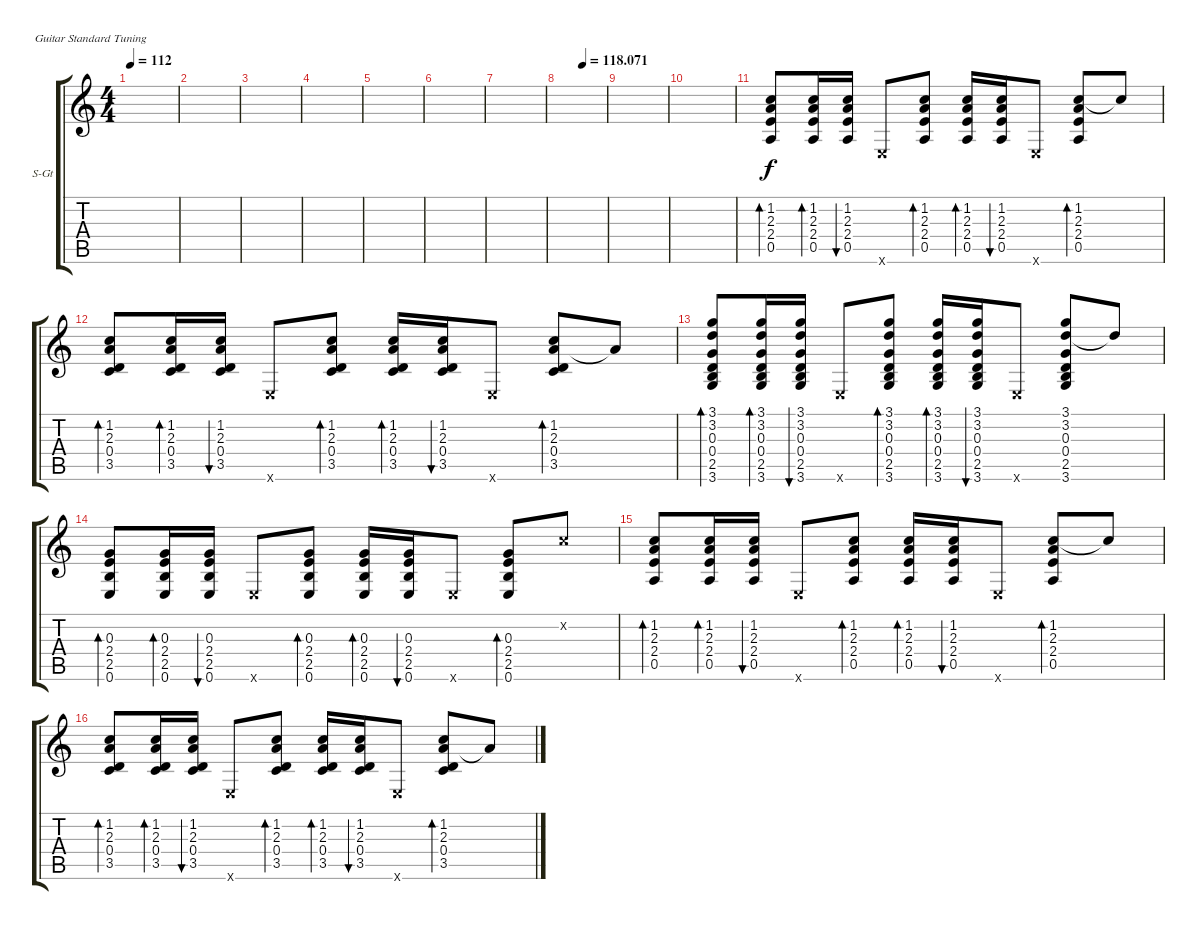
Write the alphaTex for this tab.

\defaultSystemsLayout 4
\bracketExtendMode groupsimilarinstruments
\firstSystemTrackNameOrientation horizontal
\otherSystemsTrackNameOrientation horizontal
\track ("Steel Guitar" "S-Gt") {instrument acousticguitarsteel}
\staff {score tabs}
\tuning (E4 B3 G3 D3 A2 E2)
\ts (4 4)
\tempo 112
\clef g2
\scale
0.333333
\ks c
|
\scale
0.333333 |
\scale
0.333333 |
\scale
0.333333 |
\scale
0.333333 |
\scale
0.333333 |
\scale
0.333333 |
\tempo (118.071 0.5)
\scale
0.333333 |
\scale
0.333333 |
\scale
0.333333 |
\scale
0.333333 (0.5 2.4 2.3 1.2).8{bd 30} (0.5 2.4 2.3 1.2).16{bd 30} (0.5 2.4 2.3 1.2).16{bu 30} 0.6{x}.8 (0.5 2.4 2.3 1.2).8{bd 30} (0.5 2.4 2.3 1.2).16{bd 30} (0.5 2.4 2.3 1.2).16{bu 30} 0.6{x}.8 (0.5 2.4 2.3 1.2).8{bd 30} 1.2{t}.8 |
\scale
0.333333 (3.5 0.4 2.3 1.2).8{bd 30} (3.5 0.4 2.3 1.2).16{bd 30} (3.5 0.4 2.3 1.2).16{bu 30} 0.6{x}.8 (3.5 0.4 2.3 1.2).8{bd 30} (3.5 0.4 2.3 1.2).16{bd 30} (3.5 0.4 2.3 1.2).16{bu 30} 0.6{x}.8 (3.5 0.4 2.3 1.2).8{bd 30} 2.3{t}.8 |
(2.5 3.2 3.1 3.6 0.4 0.3).8{bd 30} (2.5 3.1 3.2 3.6 0.4 0.3).16{bd 30} (2.5 0.4 0.3 3.2 3.1 3.6).16{bu 30} 0.6{x}.8 (2.5 0.4 0.3 3.2 3.1 3.6).8{bd 30} (2.5 0.4 0.3 3.2 3.1 3.6).16{bd 30} (2.5 0.4 0.3 3.2 3.1 3.6).16{bu 30} 0.6{x}.8 (0.4 0.3 3.2 3.1 2.5 3.6).8 3.2{t}.8 |
(2.5 2.4 0.6 0.3).8{bd 30} (2.5 2.4 0.6 0.3).16{bd 30} (2.5 2.4 0.3 0.6).16{bu 30} 0.6{x}.8 (2.5 2.4 0.6 0.3).8{bd 30} (2.5 2.4 0.6 0.3).16{bd 30} (2.5 2.4 0.6 0.3).16{bu 30} 0.6{x}.8 (2.5 2.4 0.6 0.3).8{bd 30} 1.2{x}.8 |
(0.5 2.4 2.3 1.2).8{bd 30} (0.5 2.4 2.3 1.2).16{bd 30} (0.5 2.4 2.3 1.2).16{bu 30} 0.6{x}.8 (0.5 2.4 2.3 1.2).8{bd 30} (0.5 2.4 2.3 1.2).16{bd 30} (0.5 2.4 2.3 1.2).16{bu 30} 0.6{x}.8 (0.5 2.4 2.3 1.2).8{bd 30} 1.2{t}.8 |
(3.5 0.4 2.3 1.2).8{bd 30} (3.5 0.4 2.3 1.2).16{bd 30} (3.5 0.4 2.3 1.2).16{bu 30} 0.6{x}.8 (3.5 0.4 2.3 1.2).8{bd 30} (3.5 0.4 2.3 1.2).16{bd 30} (3.5 0.4 2.3 1.2).16{bu 30} 0.6{x}.8 (3.5 0.4 2.3 1.2).8{bd 30} 2.3{t}.8
